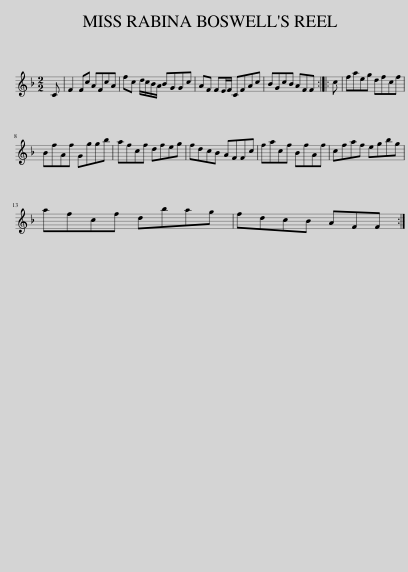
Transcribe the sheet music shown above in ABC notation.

X:1
L:1/8
M:2/2
I:linebreak $
K:F
V:1 treble
V:1
 C | F2 Fc AFcA | fc d/c/B/A/ BGGc | AF FE/F/ CFAc | BGcB AFF :: %5
 c | faeg dfcf |$ BfAf Gggb | afcf dfeg | fdcB AFFc | %10
 facf BfAf | cfaf egbg |$ afcf dbag | fdcB AFF :| %14
